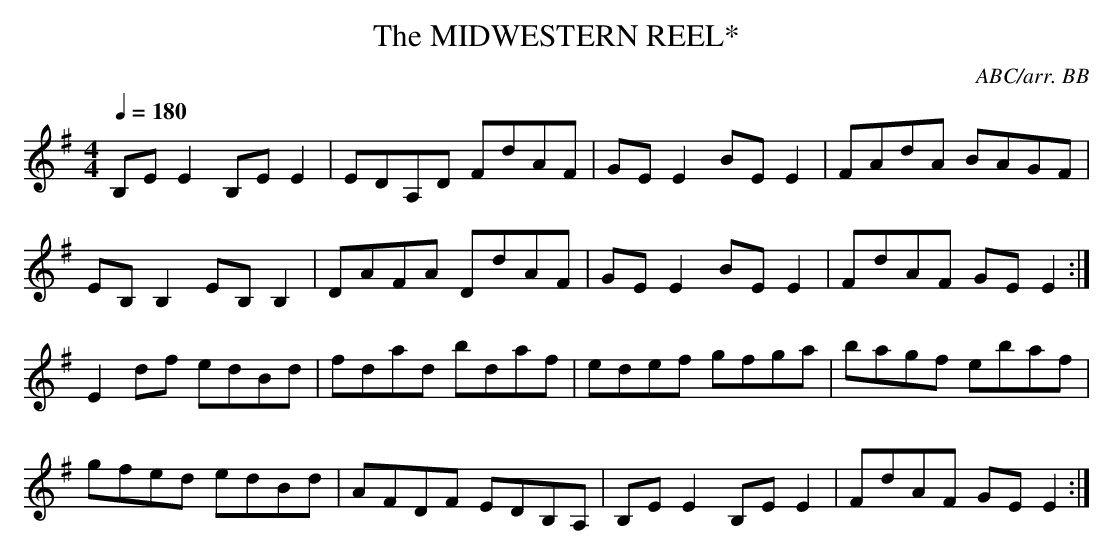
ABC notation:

X:1
T:MIDWESTERN REEL*, The
C:ABC/arr. BB
M:4/4
Q:1/4=180
K:Em
B,EE2 B,EE2|EDA,D FdAF|GEE2 BEE2|FAdA BAGF|
EB,B,2 EB,B,2|DAFA DdAF|GEE2 BEE2|FdAF GEE2:|
E2df edBd|fdad bdaf|edef gfga|bagf ebaf|
gfed edBd|AFDF EDB,A,|B,EE2 B,EE2|FdAF GEE2:|
